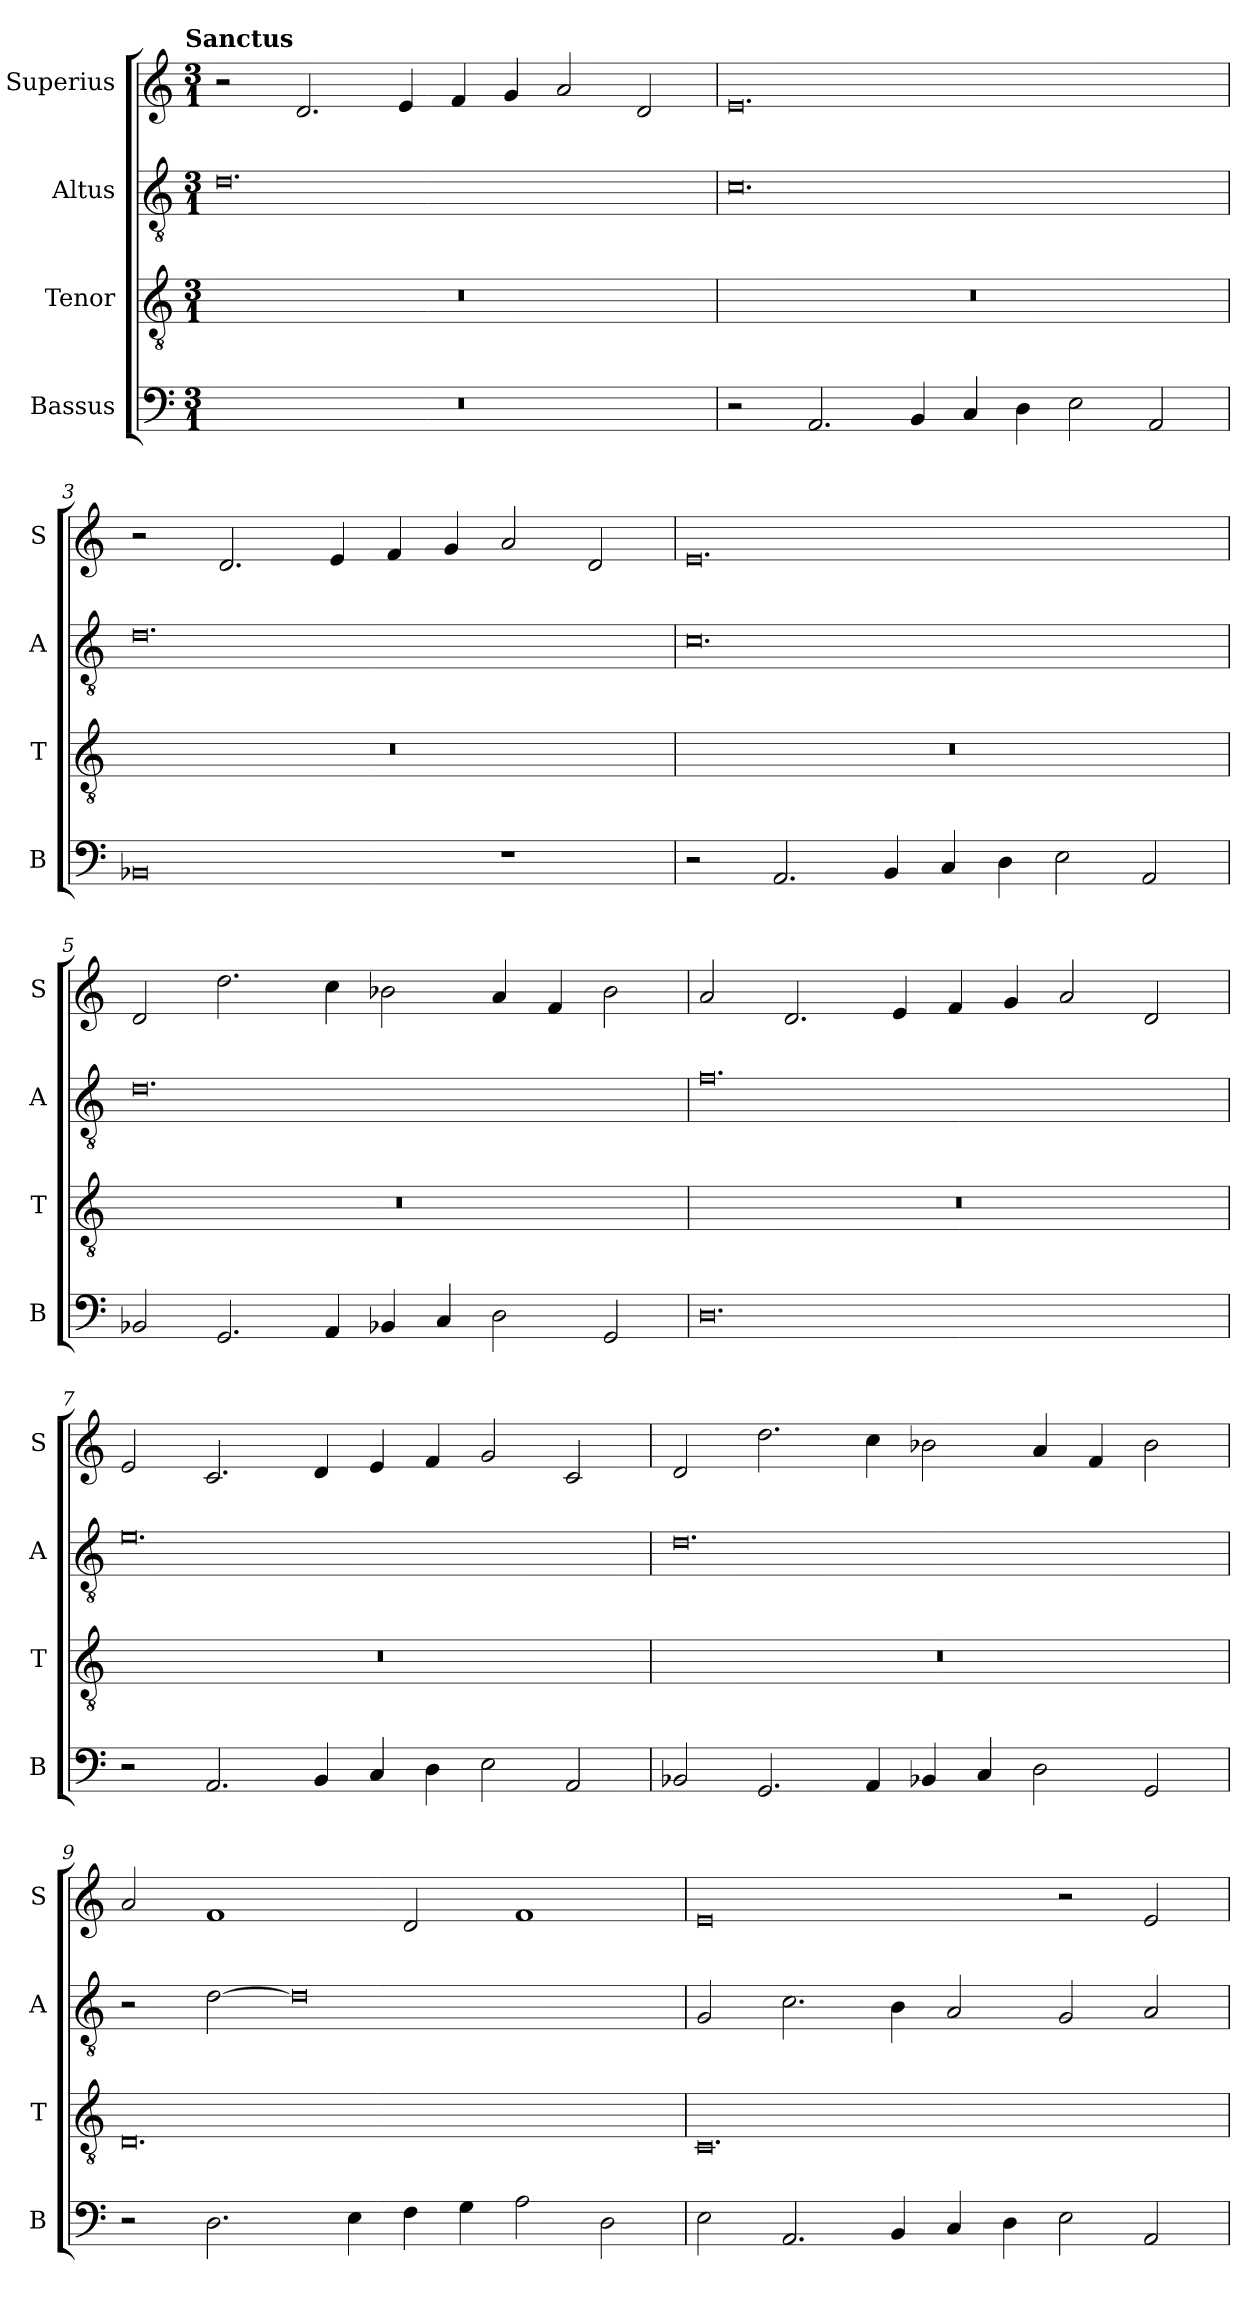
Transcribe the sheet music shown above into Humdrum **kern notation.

**kern	**kern	**kern	**kern
*part4	*part3	*part2	*part1
*staff4	*staff3	*staff2	*staff1
*I"Bassus	*I"Tenor	*I"Altus	*I"Superius
*I'B	*I'T	*I'A	*I'S
*clefF4	*clefGv2	*clefGv2	*clefG2
*k[]	*k[]	*k[]	*k[]
!!LO:TX:omd:t=Sanctus
*M3/1	*M3/1	*M3/1	*M3/1
=1	=1	=1	=1
0.r	0.r	0.d	2r
.	.	.	2.d/
.	.	.	4e/
.	.	.	4f/
.	.	.	4g/
.	.	.	2a/
.	.	.	2d/
=2	=2	=2	=2
2r	0.r	0.c	0.e
2.AA/	.	.	.
4BB/	.	.	.
4C/	.	.	.
4D\	.	.	.
2E\	.	.	.
2AA/	.	.	.
=3	=3	=3	=3
0BB-X	0.r	0.d	2r
.	.	.	2.d/
.	.	.	4e/
.	.	.	4f/
.	.	.	4g/
1r	.	.	2a/
.	.	.	2d/
=4	=4	=4	=4
2r	0.r	0.c	0.e
2.AA/	.	.	.
4BB/	.	.	.
4C/	.	.	.
4D\	.	.	.
2E\	.	.	.
2AA/	.	.	.
=5	=5	=5	=5
2BB-X/	0.r	0.d	2d/
2.GG/	.	.	2.dd\
4AA/	.	.	4cc\
4BB-X/	.	.	2b-X\
4C/	.	.	.
2D\	.	.	4a/
.	.	.	4f/
2GG/	.	.	2b-\
=6	=6	=6	=6
0.D	0.r	0.f	2a/
.	.	.	2.d/
.	.	.	4e/
.	.	.	4f/
.	.	.	4g/
.	.	.	2a/
.	.	.	2d/
=7	=7	=7	=7
2r	0.r	0.e	2e/
2.AA/	.	.	2.c/
4BB/	.	.	4d/
4C/	.	.	4e/
4D\	.	.	4f/
2E\	.	.	2g/
2AA/	.	.	2c/
=8	=8	=8	=8
2BB-X/	0.r	0.d	2d/
2.GG/	.	.	2.dd\
4AA/	.	.	4cc\
4BB-X/	.	.	2b-X\
4C/	.	.	.
2D\	.	.	4a/
.	.	.	4f/
2GG/	.	.	2b-\
=9	=9	=9	=9
2r	0.D	2r	2a/
2.D\	.	[2d\	1f
.	.	0d]	.
4E\	.	.	.
4F\	.	.	2d/
4G\	.	.	.
2A\	.	.	1f
2D\	.	.	.
=10	=10	=10	=10
2E\	0.C	2G/	0e
2.AA/	.	2.c\	.
4BB/	.	4B\	.
4C/	.	2A/	.
4D\	.	.	.
2E\	.	2G/	2r
2AA/	.	2A/	2e/
=	=	=	=
*-	*-	*-	*-
